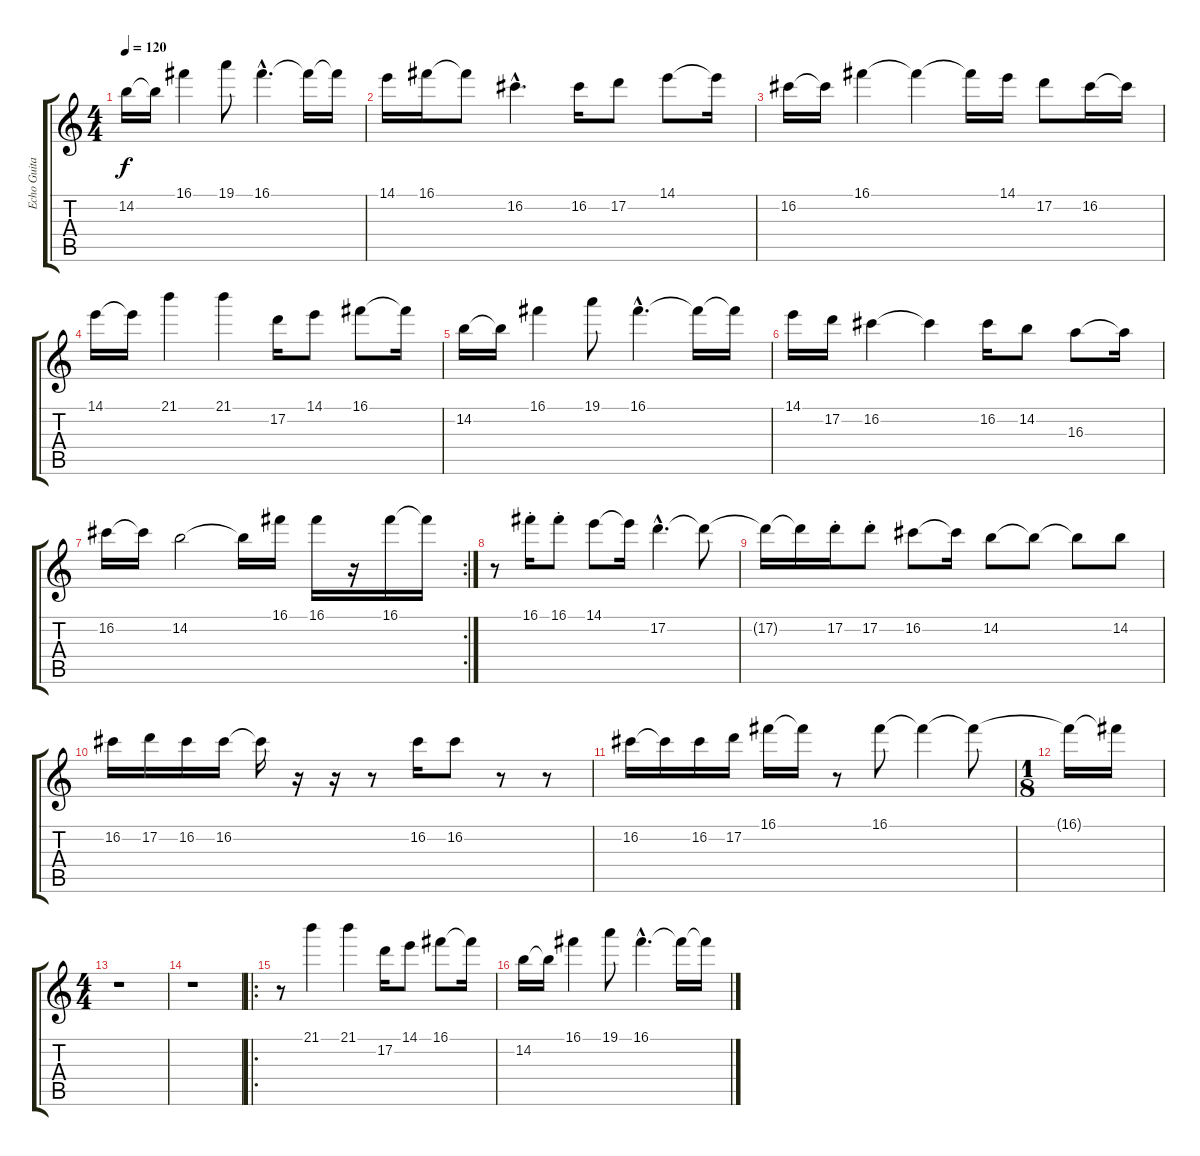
\track ("Echo Guitar One" "Echo Guita") {instrument distortionguitar}
\staff {score tabs}
\tuning (D4 A3 F3 C3 G2 D2) {hide}
\ts (4 4)
\tempo 120
\clef g2
\ks c
14.2.16{dy f} 14.2{t}.16 16.1.4 19.1.8 16.1{hac}.4{d} 16.1{t}.16 16.1{t}.16 |
14.1.16 16.1.16 16.1{t}.8 16.2{hac}.4{d} 16.2.16 17.2.8 14.1.8 14.1{t}.16 |
16.2.16 16.2{t}.16 16.1.4 16.1{t}.4 16.1{t}.16 14.1.16 17.2.8 16.2.16 16.2{t}.16 |
14.1.16 14.1{t}.16 21.1.4 21.1.4{volume 10} 17.2.16{volume 13} 14.1.8 16.1.8 16.1{t}.16 |
14.2.16 14.2{t}.16 16.1.4 19.1.8 16.1{hac}.4{d} 16.1{t}.16 16.1{t}.16 |
14.1.16 17.2.16 16.2.4 16.2{t}.4 16.2.16 14.2.8 16.3.8 16.3{t}.16 |
\rc 2
16.2.16 16.2{t}.16 14.2.2 14.2{t}.16 16.1.16 16.1.16 r.16 16.1.16 16.1{t}.16 |
r.8 16.1{st}.16 16.1{st}.8 14.1.8 14.1{t}.16 17.2{hac}.4{d} 17.2{t}.8 |
17.2{t}.16 17.2{t}.16 17.2{st}.16 17.2{st}.8 16.2.8 16.2{t}.16 14.2.8 14.2{t}.8 14.2{t}.8 14.2.8 |
16.2.16 17.2.16 16.2.16 16.2.16 16.2{t}.16 r.16 r.16 r.8 16.2.16 16.2.8 r.8 r.8 |
16.2.16 16.2{t}.16 16.2.16 17.2.16 16.1.16 16.1{t}.16 r.8 16.1.8 16.1{t}.4 16.1{t}.8 |
\ts (1 8)
16.1{t}.16 16.1{t}.16 |
\ts (4 4)
r.1 |
r.1 |
\ro
r.8 21.1.4 21.1.4{volume 10} 17.2.16{volume 13} 14.1.8 16.1.8 16.1{t}.16 |
14.2.16 14.2{t}.16 16.1.4 19.1.8 16.1{hac}.4{d} 16.1{t}.16 16.1{t}.16
